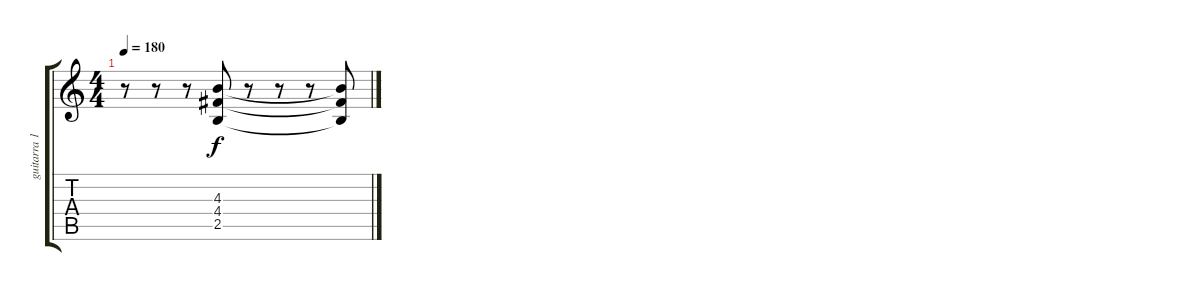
\track ("guitarra 1" "guitarra 1") {instrument electricguitarmuted}
\staff {score tabs}
\tuning (E4 B3 G3 D3 A2 E2) {hide}
\ts (4 4)
\tempo 180
\clef g2
\ks c
r.8{dy f} r.8 r.8 (4.3 4.4 2.5).8 r.8 r.8 r.8 (4.3{t} 4.4{t} 2.5{t}).8
